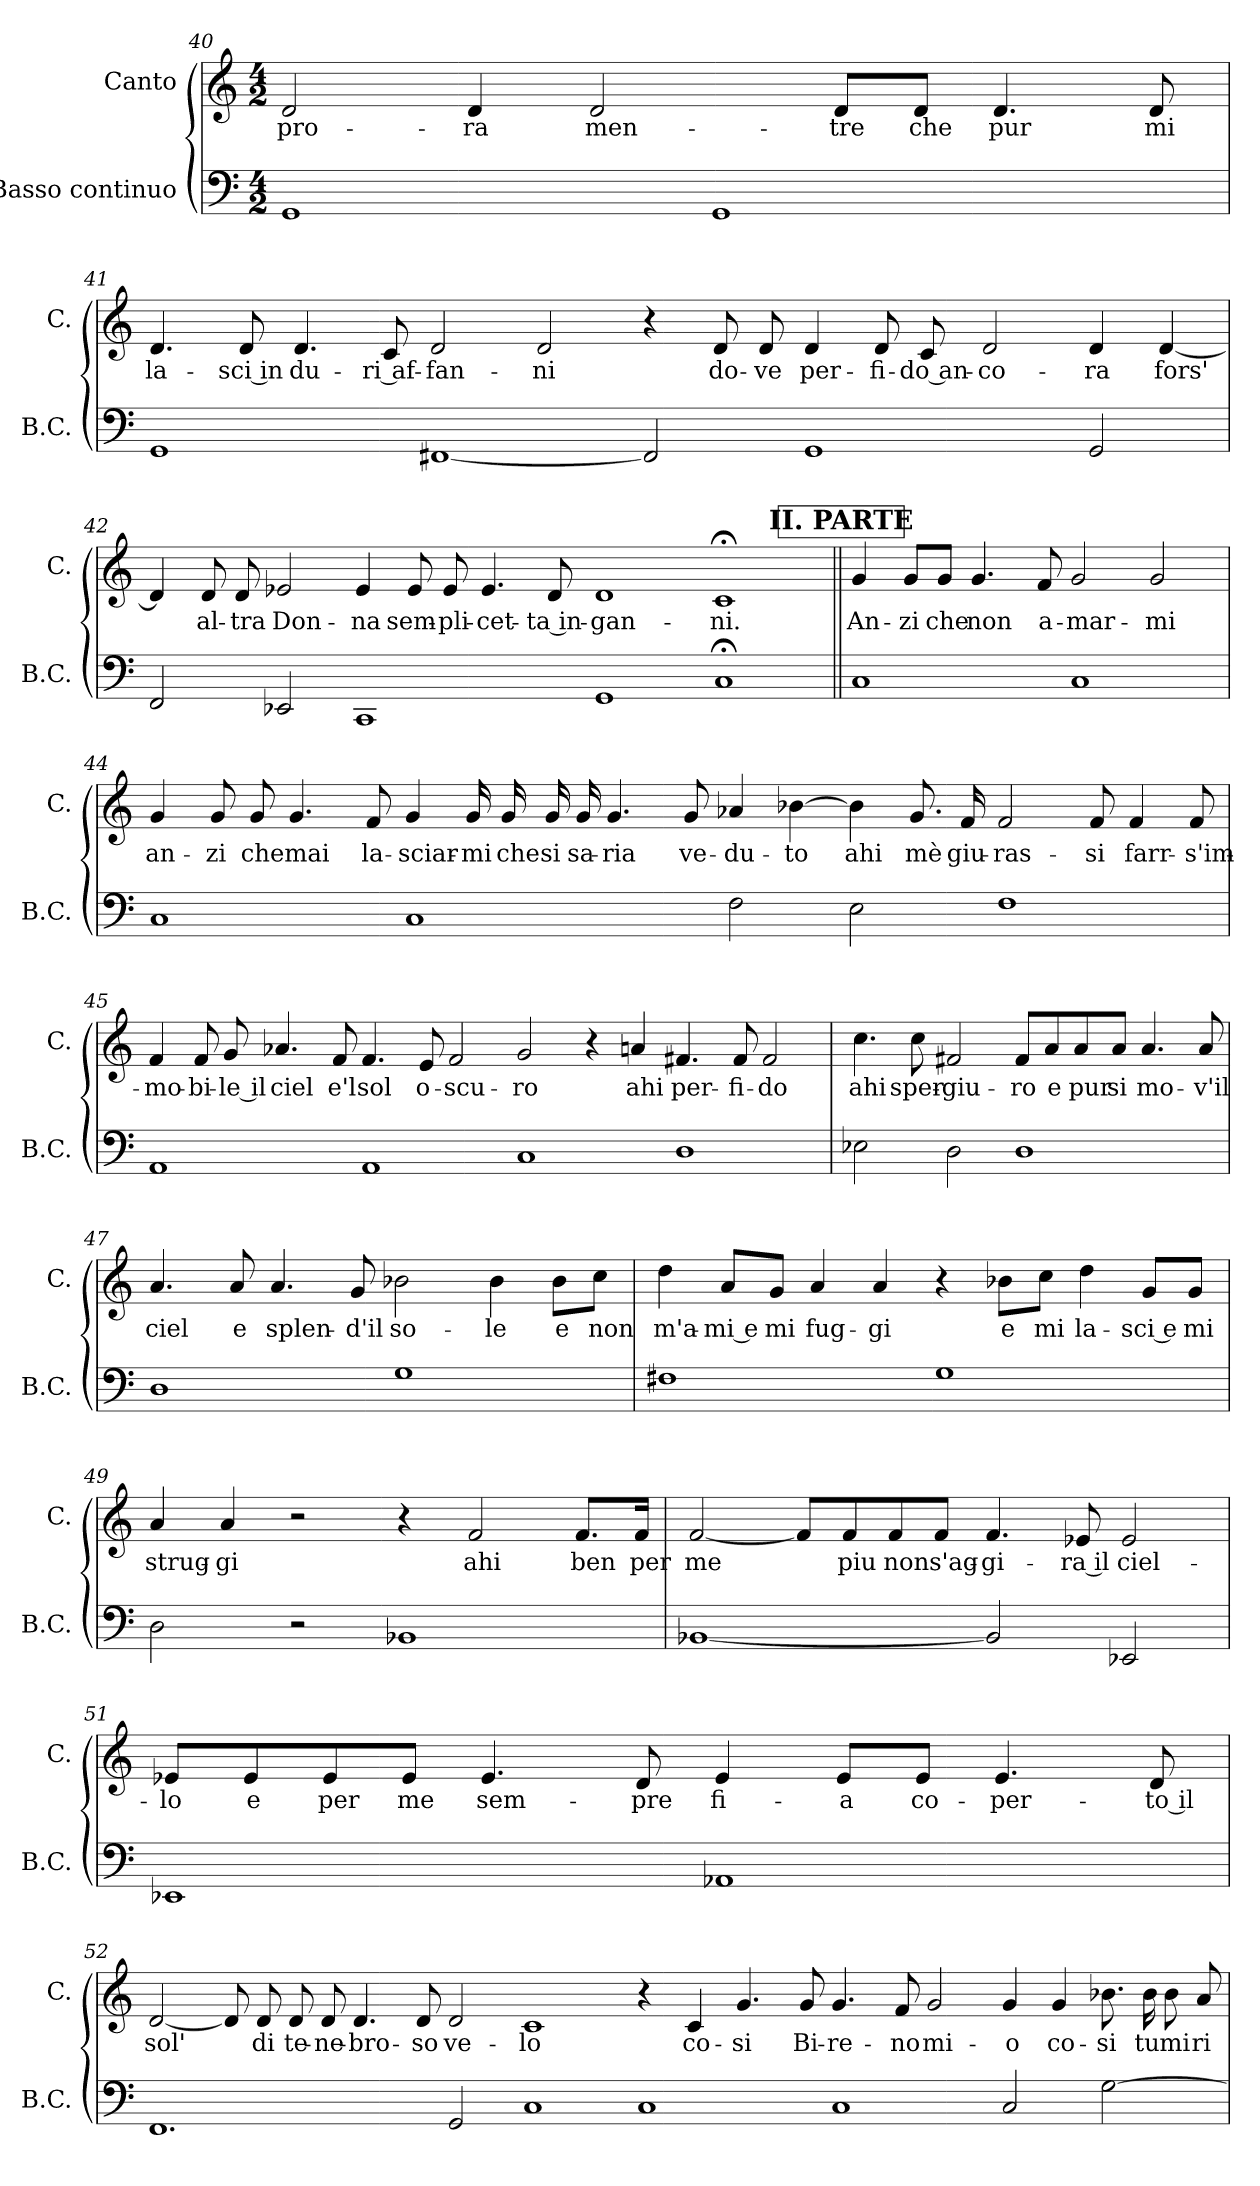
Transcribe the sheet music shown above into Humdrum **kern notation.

**kern	**kern	**text
*part2	*part1	*part1
*staff2	*staff1	*staff1
*I"Basso continuo	*I"Canto	*
*I'B.C.	*I'C.	*
*clefF4	*clefG2	*
*k[]	*k[]	*
*C:	*C:	*
*M4/2	*M4/2	*
=40	=40	=40
1GG	2d/	pro-
.	4d/	-ra
.	2d/	men-
1GG	.	.
.	8d/L	-tre
.	8d/J	che
.	4.d/	pur
.	8d/	mi
!!LO:LB:g=z
=41	=41	=41
1GG	4.d/	la-
.	8d/	-sci in
.	4.d/	du-
.	8c/	-ri af-
[1FF#X	2d/	-fan-
.	2d/	-ni
2FF#/]	4r	.
.	8d/	do-
.	8d/	-ve
1GG	4d/	per-
.	8d/	-fi-
.	8c/	-do an-
.	2d/	-co-
2GG/	4d/	-ra
.	[4d/	fors'
!!LO:PB:g=z
=42	=42	=42
2FF/	4d/]	.
.	8d/	al-
.	8d/	-tra
2EE-X/	2e-X/	Don-
1CC	4e-/	-na
.	8e-/	sem-
.	8e-/	-pli-
.	4.e-/	-cet-
.	8d/	-ta in-
1GG	1d	-gan-
1C;<	1c;<	-ni.
!!LO:REH:place=s1:a:t=II. PARTE
=43||	=43||	=43||
1C	4g/	An-
.	8g/L	-zi
.	8g/J	che
.	4.g/	non
.	8f/	a-
1C	2g/	-mar-
.	2g/	-mi
!!LO:LB:g=z
=44	=44	=44
1C	4g/	an-
.	8g/	-zi
.	8g/	che
.	4.g/	mai
.	8f/	la-
1C	4g/	-sciar-
.	16g/	-mi
.	16g/	che
.	16g/	si
.	16g/	sa-
.	4.g/	-ria
.	8g/	ve-
2F\	4a-X/	-du-
.	[4b-X\	-to
2E\	4b-\]	ahi
.	8.g/	mè
.	16f/	giu-
1F	2f/	-ras-
.	8f/	-si
.	4f/	farr-
.	8f/	-s'im-
!!LO:LB:g=z
=45	=45	=45
1AA	4f/	-mo-
.	8f/	-bi-
.	8g/	-le il
.	4.a-X/	ciel
.	8f/	e'l
1AA	4.f/	sol
.	8e/	o-
.	2f/	-scu-
1C	2g/	-ro
.	4r	.
.	4an/	ahi
1D	4.f#X/	per-
.	8f#/	-fi-
.	2f#/	-do
!!LO:LB:g=z
=46	=46	=46
2E-X\	4.cc\	ahi
.	8cc\	sper-
2D\	2f#X/	-giu-
1D	8f#/L	-ro
.	8a/	e
.	8a/	pur
.	8a/J	si
.	4.a/	mo-
.	8a/	-v'il
=47	=47	=47
1D	4.a/	ciel
.	8a/	e
.	4.a/	splen-
.	8g/	-d'il
1G	2b-X\	so-
.	4b-\	-le
.	8b-\L	e
.	8cc\J	non
!!LO:LB:g=z
=48	=48	=48
1F#X	4dd\	m'a-
.	8a/L	-mi e
.	8g/J	mi
.	4a/	fug-
.	4a/	-gi
1G	4r	.
.	8b-X\L	e
.	8cc\J	mi
.	4dd\	la-
.	8g/L	-sci e
.	8g/J	mi
=49	=49	=49
2D\	4a/	strug-
.	4a/	-gi
2r	2r	.
1BB-X	4r	.
.	2f/	ahi
.	8.f/L	ben
.	16f/Jk	per
!!LO:PB:g=z
=50	=50	=50
[1BB-X	[2f/	me
.	8f/L]	.
.	8f/	piu
.	8f/	non
.	8f/J	s'ag-
2BB-/]	4.f/	-gi-
.	8e-X/	-ra il
2EE-X/	2e-/	ciel-
=51	=51	=51
1EE-X	8e-X/L	-lo
.	8e-/	e
.	8e-/	per
.	8e-/J	me
.	4.e-/	sem-
.	8d/	-pre
1AA-X	4e-/	fi-
.	8e-/L	-a
.	8e-/J	co-
.	4.e-/	-per-
.	8d/	-to il
!!LO:LB:g=z
=52	=52	=52
1.FF	[2d/	sol'
.	8d/]	.
.	8d/	di
.	8d/	te-
.	8d/	-ne-
.	4.d/	-bro-
.	8d/	-so
2GG/	2d/	ve-
1C	1c	-lo
1C	4r	.
.	4c/	co-
.	4.g/	-si
.	8g/	Bi-
1C	4.g/	-re-
.	8f/	-no
.	2g/	mi-
2C/	4g/	-o
.	4g/	co-
[2G\	8.b-X\	-si
.	16b-\	tu
.	8b-\	mi
.	8a/	ri-
=	=	=
*-	*-	*-
